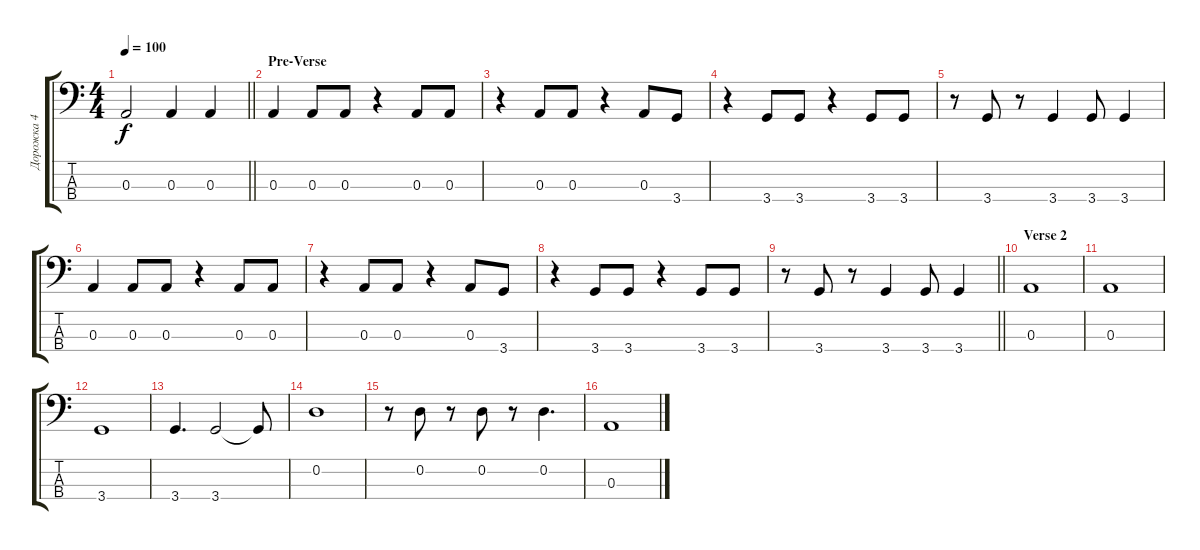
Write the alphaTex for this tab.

\track ("Дорожка 4" "Дорожка 4") {instrument electricbassfinger}
\staff {score tabs}
\tuning (G2 D2 A1 E1) {hide}
\ts (4 4)
\tempo 100
\clef f4
\barLineRight lightlight
\ks c
0.3.2{dy f} 0.3.4 0.3.4 |
\section ("" "Pre-Verse")
0.3.4 0.3.8 0.3.8 r.4 0.3.8 0.3.8 |
r.4 0.3.8 0.3.8 r.4 0.3.8 3.4.8 |
r.4 3.4.8 3.4.8 r.4 3.4.8 3.4.8 |
r.8 3.4.8 r.8 3.4.4 3.4.8 3.4.4 |
0.3.4 0.3.8 0.3.8 r.4 0.3.8 0.3.8 |
r.4 0.3.8 0.3.8 r.4 0.3.8 3.4.8 |
r.4 3.4.8 3.4.8 r.4 3.4.8 3.4.8 |
\barLineRight lightlight
r.8 3.4.8 r.8 3.4.4 3.4.8 3.4.4 |
\section ("" "Verse 2")
0.3.1 |
0.3.1 |
3.4.1 |
3.4.4{d} 3.4.2 3.4{t}.8 |
0.2.1 |
r.8 0.2.8 r.8 0.2.8 r.8 0.2.4{d} |
0.3.1
